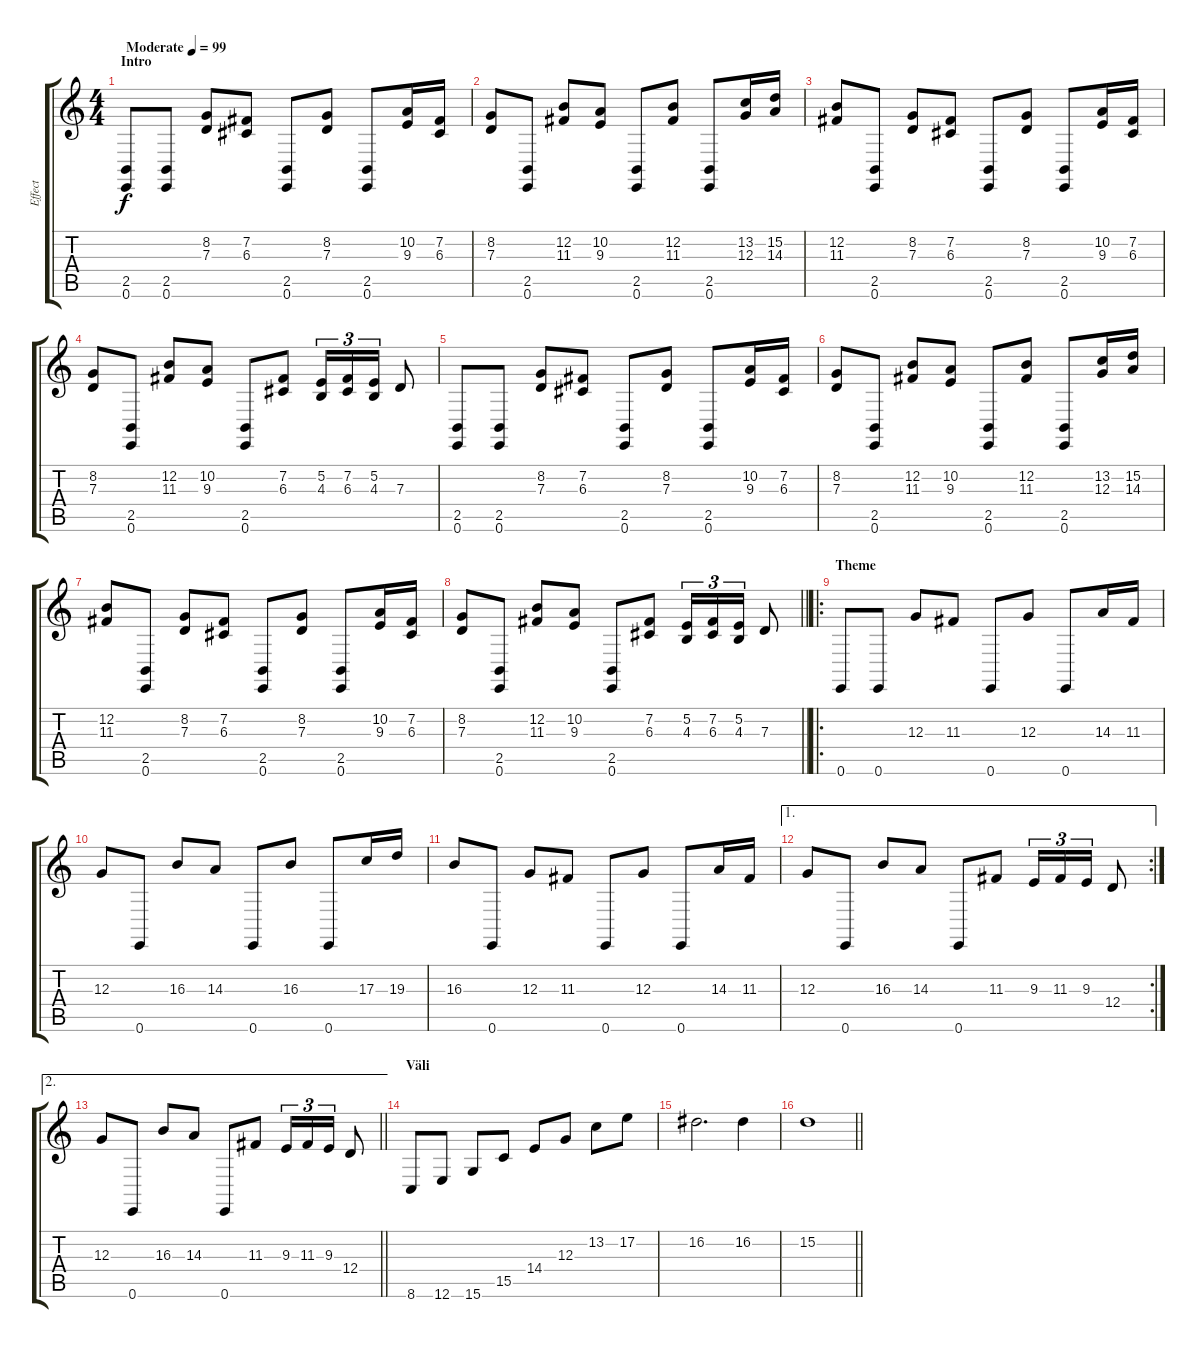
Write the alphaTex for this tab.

\track ("Effect" "Effect") {instrument drawbarorgan}
\staff {score tabs}
\tuning (E4 B3 G3 D3 A2 E2) {hide}
\ts (4 4)
\section ("" "Intro")
\tempo (99 "Moderate")
\clef g2
\ks c
(2.5 0.6).8{dy f instrument drawbarorgan} (2.5 0.6).8 (8.2 7.3).8 (7.2 6.3).8 (2.5 0.6).8 (8.2 7.3).8 (2.5 0.6).8 (10.2 9.3).16 (7.2 6.3).16 |
(8.2 7.3).8 (2.5 0.6).8 (12.2 11.3).8 (10.2 9.3).8 (2.5 0.6).8 (12.2 11.3).8 (2.5 0.6).8 (13.2 12.3).16 (15.2 14.3).16 |
(12.2 11.3).8 (2.5 0.6).8 (8.2 7.3).8 (7.2 6.3).8 (2.5 0.6).8 (8.2 7.3).8 (2.5 0.6).8 (10.2 9.3).16 (7.2 6.3).16 |
(8.2 7.3).8 (2.5 0.6).8 (12.2 11.3).8 (10.2 9.3).8 (2.5 0.6).8 (7.2 6.3).8 (5.2 4.3).16{tu (3 2)} (7.2 6.3).16{tu (3 2)} (5.2 4.3).16{tu (3 2)} 7.3.8 |
(2.5 0.6).8 (2.5 0.6).8 (8.2 7.3).8 (7.2 6.3).8 (2.5 0.6).8 (8.2 7.3).8 (2.5 0.6).8 (10.2 9.3).16 (7.2 6.3).16 |
(8.2 7.3).8 (2.5 0.6).8 (12.2 11.3).8 (10.2 9.3).8 (2.5 0.6).8 (12.2 11.3).8 (2.5 0.6).8 (13.2 12.3).16 (15.2 14.3).16 |
(12.2 11.3).8 (2.5 0.6).8 (8.2 7.3).8 (7.2 6.3).8 (2.5 0.6).8 (8.2 7.3).8 (2.5 0.6).8 (10.2 9.3).16 (7.2 6.3).16 |
\barLineRight lightlight
(8.2 7.3).8 (2.5 0.6).8 (12.2 11.3).8 (10.2 9.3).8 (2.5 0.6).8 (7.2 6.3).8 (5.2 4.3).16{tu (3 2)} (7.2 6.3).16{tu (3 2)} (5.2 4.3).16{tu (3 2)} 7.3.8 |
\ro
\section ("" "Theme")
0.6.8{instrument lead2sawtooth} 0.6.8 12.3.8 11.3.8 0.6.8 12.3.8 0.6.8 14.3.16 11.3.16 |
12.3.8 0.6.8 16.3.8 14.3.8 0.6.8 16.3.8 0.6.8 17.3.16 19.3.16 |
16.3.8 0.6.8 12.3.8 11.3.8 0.6.8 12.3.8 0.6.8 14.3.16 11.3.16 |
\ae 1
\rc 2
12.3.8 0.6.8 16.3.8 14.3.8 0.6.8 11.3.8 9.3.16{tu (3 2)} 11.3.16{tu (3 2)} 9.3.16{tu (3 2)} 12.4.8 |
\ae 2
\barLineRight lightlight
12.3.8 0.6.8 16.3.8 14.3.8 0.6.8 11.3.8 9.3.16{tu (3 2)} 11.3.16{tu (3 2)} 9.3.16{tu (3 2)} 12.4.8 |
\section ("" "Väli")
8.6.8 12.6.8 15.6.8 15.5.8 14.4.8 12.3.8 13.2.8 17.2.8 |
16.2.2{d} 16.2.4 |
\barLineRight lightlight
15.2.1
